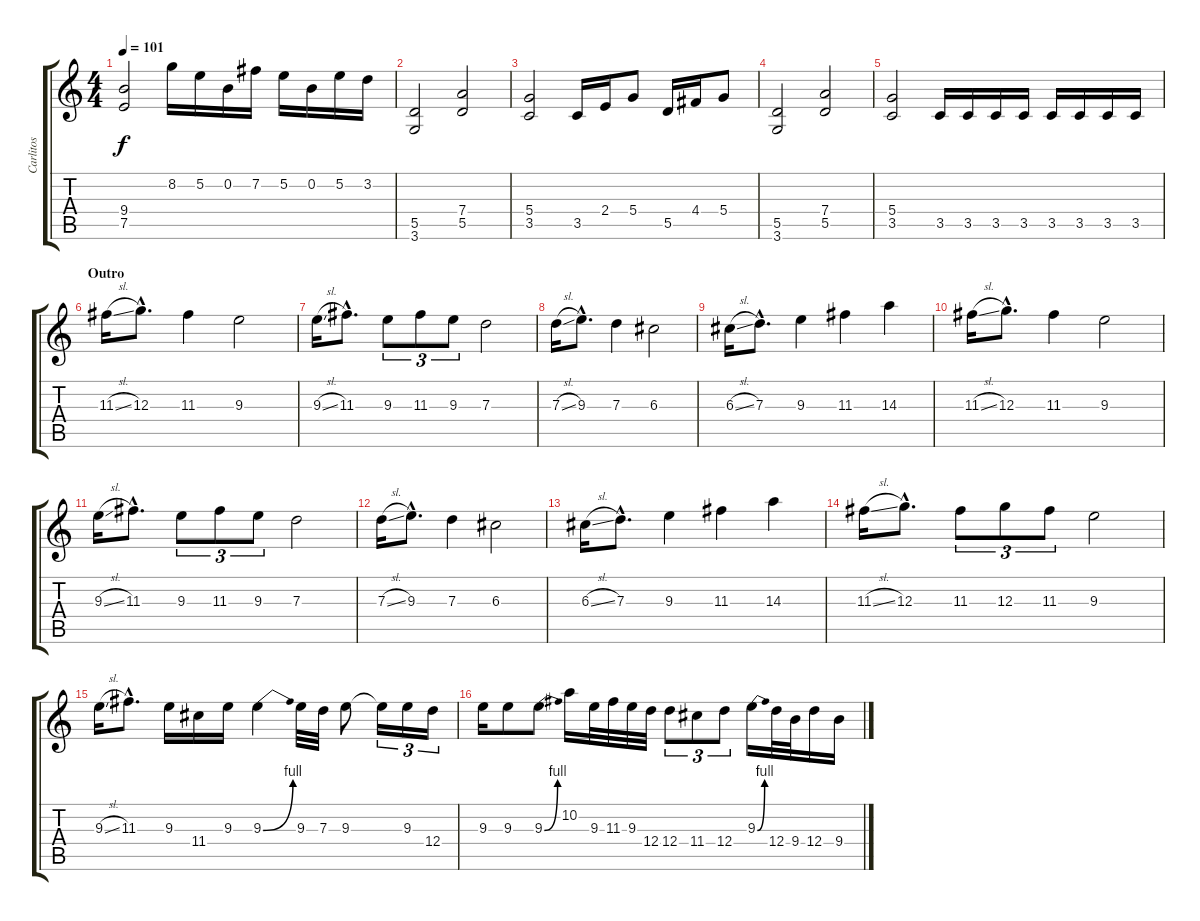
\track ("Carlitos" "Carlitos") {instrument distortionguitar}
\staff {score tabs}
\tuning (E4 B3 G3 D3 A2 E2) {hide}
\ts (4 4)
\tempo 101
\clef g2
\ks c
(9.4 7.5).2{dy f} 8.2.16 5.2.16 0.2.16 7.2.16 5.2.16 0.2.16 5.2.16 3.2.16 |
(5.5 3.6).2 (7.4 5.5).2 |
(5.4 3.5).2 3.5.16 2.4.16 5.4.8 5.5.16 4.4.16 5.4.8 |
(5.5 3.6).2 (7.4 5.5).2 |
(5.4 3.5).2 3.5.16 3.5.16 3.5.16 3.5.16 3.5.16 3.5.16 3.5.16 3.5.16 |
\section ("" "Outro")
11.3{sl}.16{volume 15} 12.3{hac}.8{d} 11.3.4 9.3.2 |
9.3{sl}.16 11.3{hac}.8{d} 9.3.8{tu (3 2)} 11.3.8{tu (3 2)} 9.3.8{tu (3 2)} 7.3.2 |
7.3{sl}.16 9.3{hac}.8{d} 7.3.4 6.3.2 |
6.3{sl}.16 7.3{hac}.8{d} 9.3.4 11.3.4 14.3.4 |
11.3{sl}.16 12.3{hac}.8{d} 11.3.4 9.3.2 |
9.3{sl}.16 11.3{hac}.8{d} 9.3.8{tu (3 2)} 11.3.8{tu (3 2)} 9.3.8{tu (3 2)} 7.3.2 |
7.3{sl}.16 9.3{hac}.8{d} 7.3.4 6.3.2 |
6.3{sl}.16 7.3{hac}.8{d} 9.3.4 11.3.4 14.3.4 |
11.3{sl}.16 12.3{hac}.8{d} 11.3.8{tu (3 2)} 12.3.8{tu (3 2)} 11.3.8{tu (3 2)} 9.3.2 |
9.3{sl}.16 11.3{hac}.8{d} 9.3.16 11.4.16 9.3.16 9.3{be (bend 0 0 60 4)}.4 9.3.32 7.3.32 9.3.8 9.3{t}.16{tu (3 2)} 9.3.16{tu (3 2)} 12.4.16{tu (3 2)} |
9.3.16 9.3.8 9.3{be (bend 0 0 60 4)}.8 10.2.16 9.3.32 11.3.32 9.3.32 12.4.32 12.4.8{tu (3 2)} 11.4.8{tu (3 2)} 12.4.8{tu (3 2)} 9.3{be (bend 0 0 60 4)}.16 12.4.32 9.4.32 12.4.16 9.4.16
